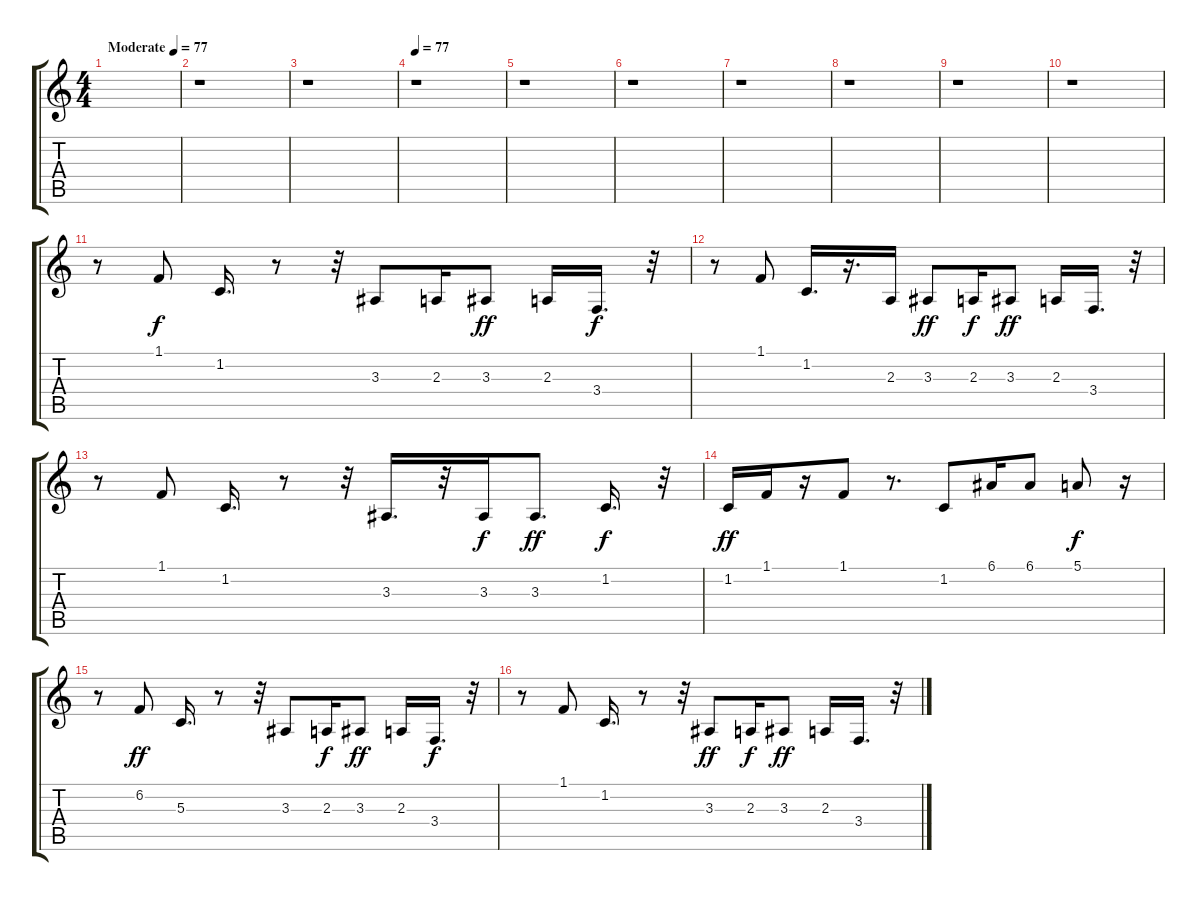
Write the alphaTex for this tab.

\track "" {instrument tenorsax}
\staff {score tabs}
\tuning (E4 B3 G3 D3 A2 E2) {hide}
\ts (4 4)
\tempo (77 "Moderate")
\clef g2
\ks c
|
r.1 |
r.1 |
\tempo 77
r.1 |
r.1 |
r.1 |
r.1 |
r.1 |
r.1 |
r.1 |
r.8 1.1.8{instrument tenorsax} 1.2.16{d} r.8 r.32 3.3.8 2.3.16{dy f} 3.3.8{dy ff} 2.3.16 3.4.16{d dy f} r.32 |
r.8 1.1.8 1.2.16{d} r.16{d} 2.3.16 3.3.8{dy ff} 2.3.16{dy f} 3.3.8{dy ff} 2.3.16 3.4.16{d} r.32 |
r.8 1.1.8 1.2.16{d} r.8 r.32 3.3.16{d} r.32 3.3.16{dy f} 3.3.8{d dy ff} 1.2.16{d dy f} r.32 |
1.2.16{dy ff} 1.1.16 r.16 1.1.8 r.8{d} 1.2.8 6.1.16 6.1.8 5.1.8{dy f} r.16 |
r.8 6.2.8{dy ff} 5.3.16{d} r.8 r.32 3.3.8 2.3.16{dy f} 3.3.8{dy ff} 2.3.16 3.4.16{d dy f} r.32 |
r.8 1.1.8 1.2.16{d} r.8 r.32 3.3.8{dy ff} 2.3.16{dy f} 3.3.8{dy ff} 2.3.16 3.4.16{d} r.32
